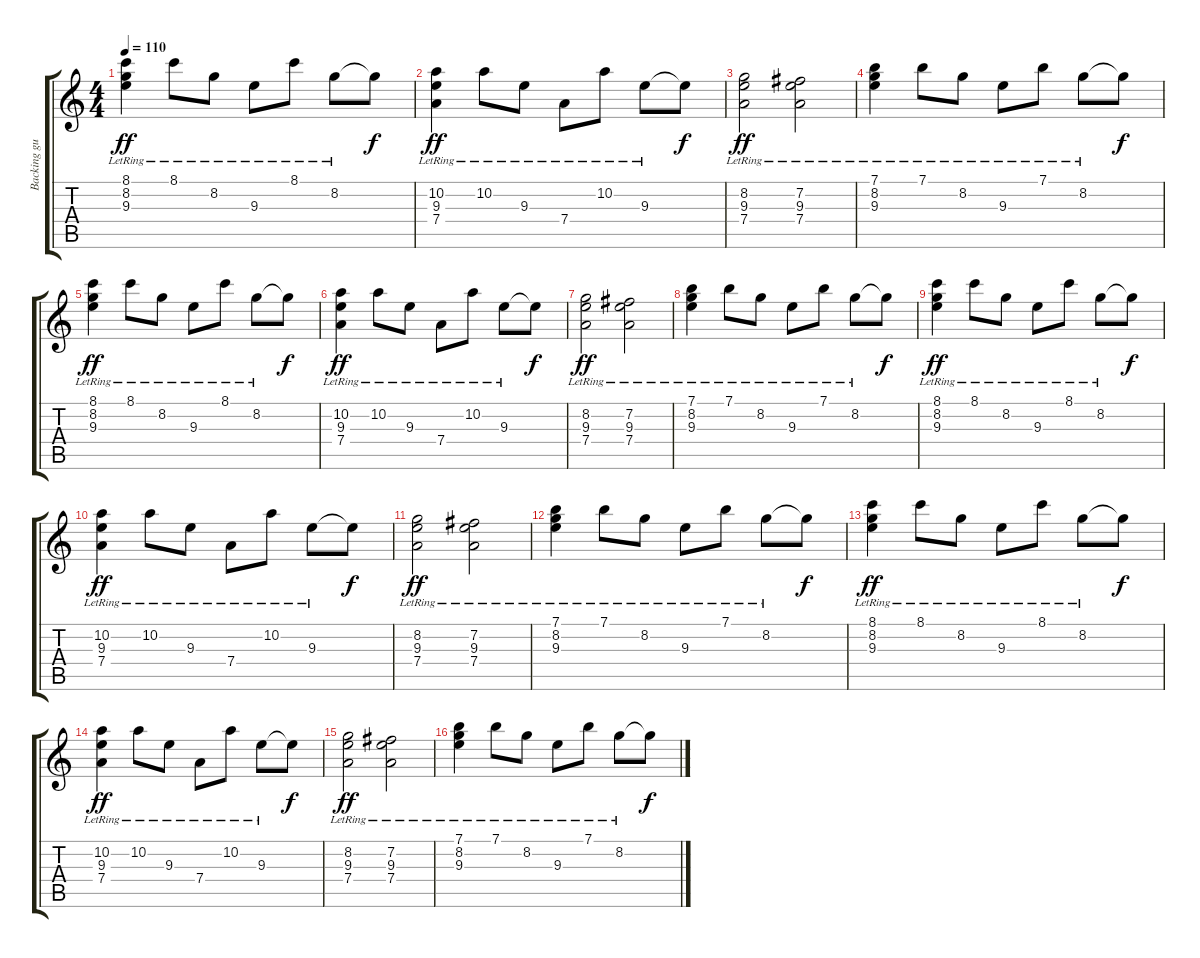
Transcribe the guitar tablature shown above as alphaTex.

\track ("Backing guitar 1" "Backing gu") {instrument electricguitarclean}
\staff {score tabs}
\tuning (E4 B3 G3 D3 A2 E2) {hide}
\ts (4 4)
\tempo 110
\clef g2
\ks c
(8.1{lr} 8.2{lr} 9.3{lr}).4{dy ff} 8.1{lr}.8 8.2{lr}.8 9.3{lr}.8 8.1{lr}.8 8.2{lr}.8 8.2{t}.8{dy f} |
(10.2{lr} 9.3{lr} 7.4{lr}).4{dy ff} 10.2{lr}.8 9.3{lr}.8 7.4{lr}.8 10.2{lr}.8 9.3{lr}.8 9.3{t}.8{dy f} |
(8.2{lr} 9.3{lr} 7.4{lr}).2{dy ff} (7.2{lr} 9.3{lr} 7.4{lr}).2 |
(7.1{lr} 8.2{lr} 9.3{lr}).4 7.1{lr}.8 8.2{lr}.8 9.3{lr}.8 7.1{lr}.8 8.2{lr}.8 8.2{t}.8{dy f} |
(8.1{lr} 8.2{lr} 9.3{lr}).4{dy ff} 8.1{lr}.8 8.2{lr}.8 9.3{lr}.8 8.1{lr}.8 8.2{lr}.8 8.2{t}.8{dy f} |
(10.2{lr} 9.3{lr} 7.4{lr}).4{dy ff} 10.2{lr}.8 9.3{lr}.8 7.4{lr}.8 10.2{lr}.8 9.3{lr}.8 9.3{t}.8{dy f} |
(8.2{lr} 9.3{lr} 7.4{lr}).2{dy ff} (7.2{lr} 9.3{lr} 7.4{lr}).2 |
(7.1{lr} 8.2{lr} 9.3{lr}).4 7.1{lr}.8 8.2{lr}.8 9.3{lr}.8 7.1{lr}.8 8.2{lr}.8 8.2{t}.8{dy f} |
(8.1{lr} 8.2{lr} 9.3{lr}).4{dy ff} 8.1{lr}.8 8.2{lr}.8 9.3{lr}.8 8.1{lr}.8 8.2{lr}.8 8.2{t}.8{dy f} |
(10.2{lr} 9.3{lr} 7.4{lr}).4{dy ff} 10.2{lr}.8 9.3{lr}.8 7.4{lr}.8 10.2{lr}.8 9.3{lr}.8 9.3{t}.8{dy f} |
(8.2{lr} 9.3{lr} 7.4{lr}).2{dy ff} (7.2{lr} 9.3{lr} 7.4{lr}).2 |
(7.1{lr} 8.2{lr} 9.3{lr}).4 7.1{lr}.8 8.2{lr}.8 9.3{lr}.8 7.1{lr}.8 8.2{lr}.8 8.2{t}.8{dy f} |
(8.1{lr} 8.2{lr} 9.3{lr}).4{dy ff} 8.1{lr}.8 8.2{lr}.8 9.3{lr}.8 8.1{lr}.8 8.2{lr}.8 8.2{t}.8{dy f} |
(10.2{lr} 9.3{lr} 7.4{lr}).4{dy ff} 10.2{lr}.8 9.3{lr}.8 7.4{lr}.8 10.2{lr}.8 9.3{lr}.8 9.3{t}.8{dy f} |
(8.2{lr} 9.3{lr} 7.4{lr}).2{dy ff} (7.2{lr} 9.3{lr} 7.4{lr}).2 |
(7.1{lr} 8.2{lr} 9.3{lr}).4 7.1{lr}.8 8.2{lr}.8 9.3{lr}.8 7.1{lr}.8 8.2{lr}.8 8.2{t}.8{dy f}
